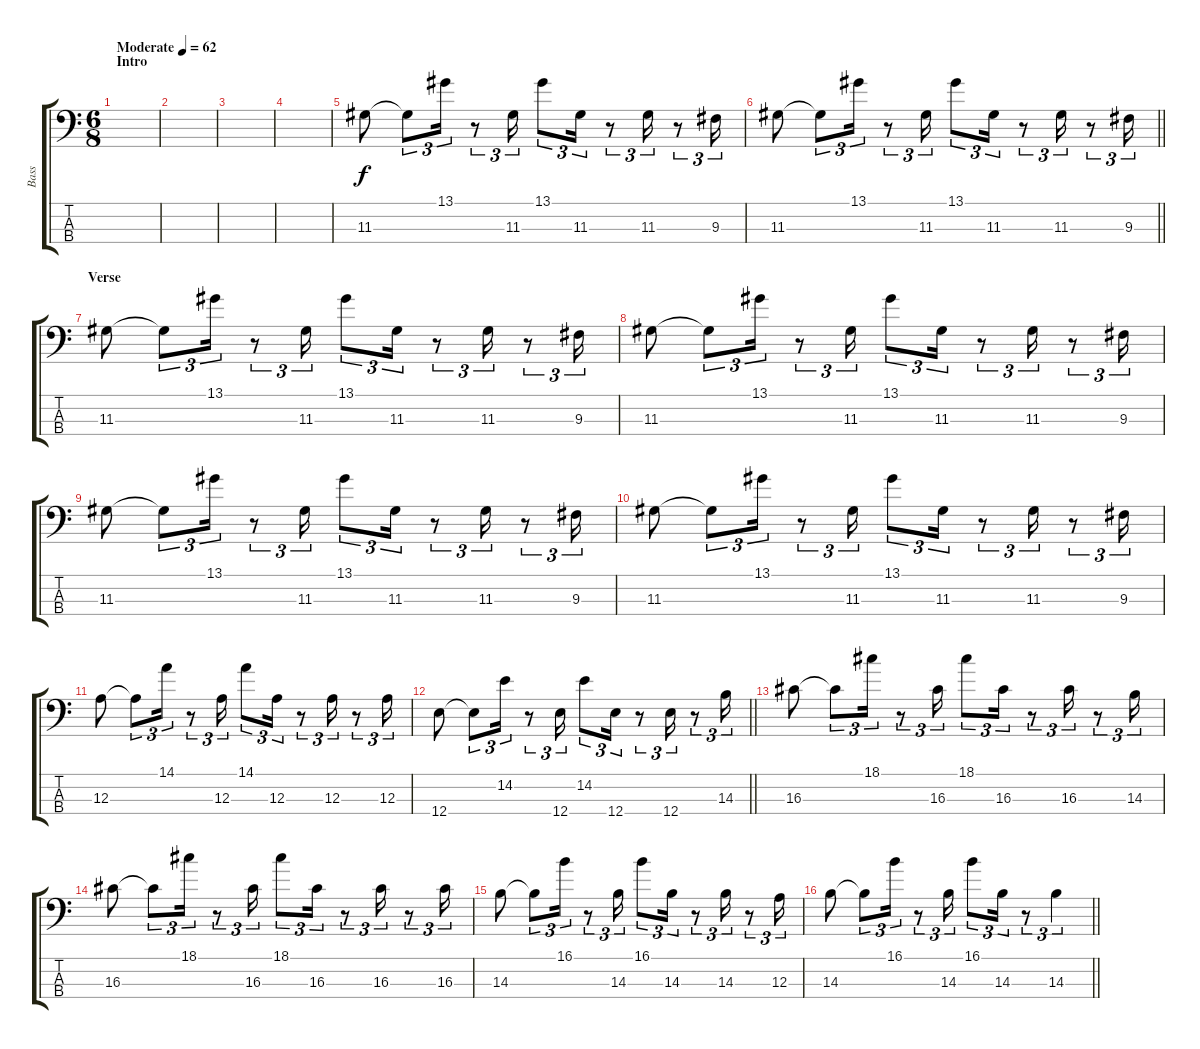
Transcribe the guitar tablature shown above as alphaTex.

\track ("Bass" "Bass") {instrument electricbassfinger}
\staff {score tabs}
\tuning (G2 D2 A1 E1) {hide}
\ts (6 8)
\section ("" "Intro")
\tempo (62 "Moderate")
\clef f4
\ks c
|
|
|
|
11.3.8 11.3{t}.8{tu (3 2)} 13.1.16{tu (3 2)} r.8{tu (3 2)} 11.3.16{tu (3 2)} 13.1.8{tu (3 2)} 11.3.16{tu (3 2)} r.8{tu (3 2)} 11.3.16{tu (3 2)} r.8{tu (3 2)} 9.3.16{tu (3 2)} |
\barLineRight lightlight
11.3.8 11.3{t}.8{tu (3 2)} 13.1.16{tu (3 2)} r.8{tu (3 2)} 11.3.16{tu (3 2)} 13.1.8{tu (3 2)} 11.3.16{tu (3 2)} r.8{tu (3 2)} 11.3.16{tu (3 2)} r.8{tu (3 2)} 9.3.16{tu (3 2)} |
\section ("" "Verse")
11.3.8 11.3{t}.8{tu (3 2)} 13.1.16{tu (3 2)} r.8{tu (3 2)} 11.3.16{tu (3 2)} 13.1.8{tu (3 2)} 11.3.16{tu (3 2)} r.8{tu (3 2)} 11.3.16{tu (3 2)} r.8{tu (3 2)} 9.3.16{tu (3 2)} |
11.3.8 11.3{t}.8{tu (3 2)} 13.1.16{tu (3 2)} r.8{tu (3 2)} 11.3.16{tu (3 2)} 13.1.8{tu (3 2)} 11.3.16{tu (3 2)} r.8{tu (3 2)} 11.3.16{tu (3 2)} r.8{tu (3 2)} 9.3.16{tu (3 2)} |
11.3.8 11.3{t}.8{tu (3 2)} 13.1.16{tu (3 2)} r.8{tu (3 2)} 11.3.16{tu (3 2)} 13.1.8{tu (3 2)} 11.3.16{tu (3 2)} r.8{tu (3 2)} 11.3.16{tu (3 2)} r.8{tu (3 2)} 9.3.16{tu (3 2)} |
11.3.8 11.3{t}.8{tu (3 2)} 13.1.16{tu (3 2)} r.8{tu (3 2)} 11.3.16{tu (3 2)} 13.1.8{tu (3 2)} 11.3.16{tu (3 2)} r.8{tu (3 2)} 11.3.16{tu (3 2)} r.8{tu (3 2)} 9.3.16{tu (3 2)} |
12.3.8 12.3{t}.8{tu (3 2)} 14.1.16{tu (3 2)} r.8{tu (3 2)} 12.3.16{tu (3 2)} 14.1.8{tu (3 2)} 12.3.16{tu (3 2)} r.8{tu (3 2)} 12.3.16{tu (3 2)} r.8{tu (3 2)} 12.3.16{tu (3 2)} |
\barLineRight lightlight
12.4.8 12.4{t}.8{tu (3 2)} 14.2.16{tu (3 2)} r.8{tu (3 2)} 12.4.16{tu (3 2)} 14.2.8{tu (3 2)} 12.4.16{tu (3 2)} r.8{tu (3 2)} 12.4.16{tu (3 2)} r.8{tu (3 2)} 14.3.16{tu (3 2)} |
16.3.8 16.3{t}.8{tu (3 2)} 18.1.16{tu (3 2)} r.8{tu (3 2)} 16.3.16{tu (3 2)} 18.1.8{tu (3 2)} 16.3.16{tu (3 2)} r.8{tu (3 2)} 16.3.16{tu (3 2)} r.8{tu (3 2)} 14.3.16{tu (3 2)} |
16.3.8 16.3{t}.8{tu (3 2)} 18.1.16{tu (3 2)} r.8{tu (3 2)} 16.3.16{tu (3 2)} 18.1.8{tu (3 2)} 16.3.16{tu (3 2)} r.8{tu (3 2)} 16.3.16{tu (3 2)} r.8{tu (3 2)} 16.3.16{tu (3 2)} |
14.3.8 14.3{t}.8{tu (3 2)} 16.1.16{tu (3 2)} r.8{tu (3 2)} 14.3.16{tu (3 2)} 16.1.8{tu (3 2)} 14.3.16{tu (3 2)} r.8{tu (3 2)} 14.3.16{tu (3 2)} r.8{tu (3 2)} 12.3.16{tu (3 2)} |
\barLineRight lightlight
14.3.8 14.3{t}.8{tu (3 2)} 16.1.16{tu (3 2)} r.8{tu (3 2)} 14.3.16{tu (3 2)} 16.1.8{tu (3 2)} 14.3.16{tu (3 2)} r.8{tu (3 2)} 14.3.4{tu (3 2)}
